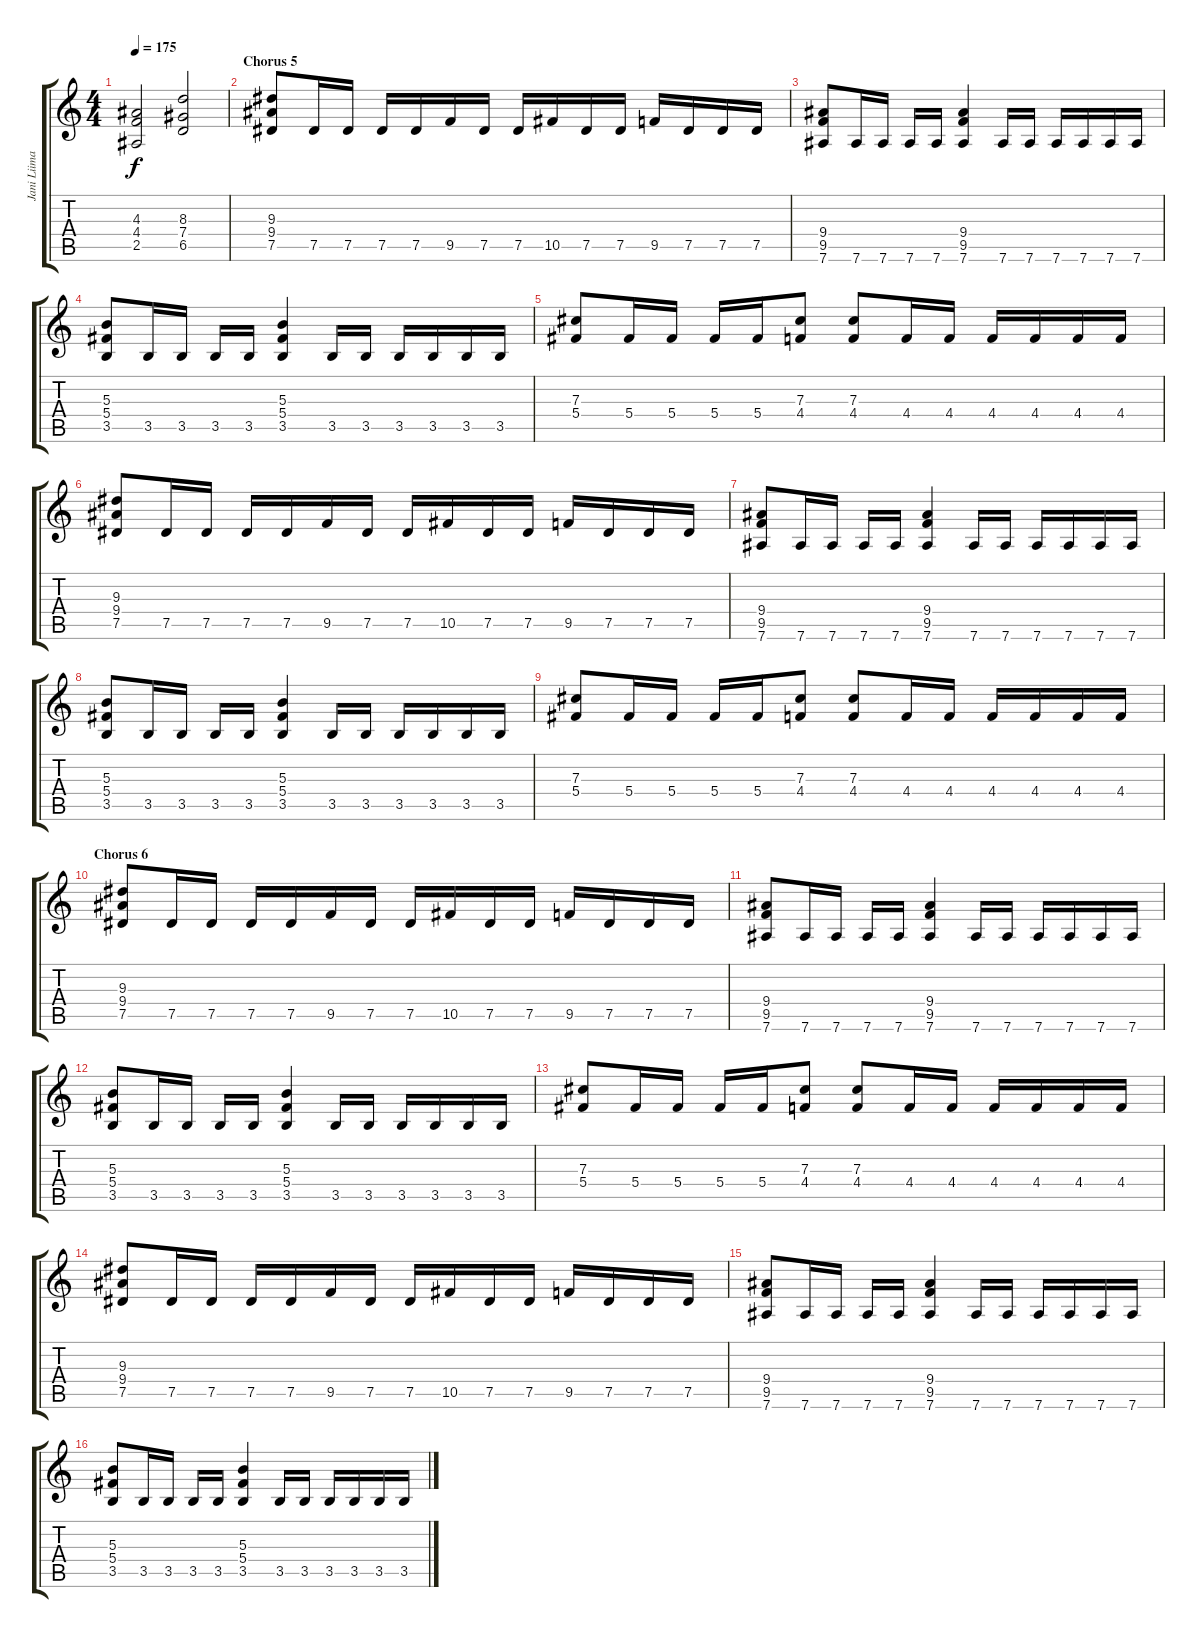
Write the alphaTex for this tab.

\track ("Jani Liimatainen 2" "Jani Liima") {instrument distortionguitar}
\staff {score tabs}
\tuning (Eb4 Bb3 Gb3 Db3 Ab2 Eb2) {hide}
\ts (4 4)
\tempo 175
\clef g2
\ks c
(4.3 4.4 2.5).2{dy f} (8.3 7.4 6.5).2 |
\section ("" "Chorus 5")
(9.3 9.4 7.5).8{volume 14} 7.5.16 7.5.16 7.5.16 7.5.16 9.5.16 7.5.16 7.5.16 10.5.16 7.5.16 7.5.16 9.5.16 7.5.16 7.5.16 7.5.16 |
(9.4 9.5 7.6).8 7.6.16 7.6.16 7.6.16 7.6.16 (9.4 9.5 7.6).4 7.6.16 7.6.16 7.6.16 7.6.16 7.6.16 7.6.16 |
(5.3 5.4 3.5).8 3.5.16 3.5.16 3.5.16 3.5.16 (5.3 5.4 3.5).4 3.5.16 3.5.16 3.5.16 3.5.16 3.5.16 3.5.16 |
(7.3 5.4).8 5.4.16 5.4.16 5.4.16 5.4.16 (7.3 4.4).8 (7.3 4.4).8 4.4.16 4.4.16 4.4.16 4.4.16 4.4.16 4.4.16 |
(9.3 9.4 7.5).8 7.5.16 7.5.16 7.5.16 7.5.16 9.5.16 7.5.16 7.5.16 10.5.16 7.5.16 7.5.16 9.5.16 7.5.16 7.5.16 7.5.16 |
(9.4 9.5 7.6).8 7.6.16 7.6.16 7.6.16 7.6.16 (9.4 9.5 7.6).4 7.6.16 7.6.16 7.6.16 7.6.16 7.6.16 7.6.16 |
(5.3 5.4 3.5).8 3.5.16 3.5.16 3.5.16 3.5.16 (5.3 5.4 3.5).4 3.5.16 3.5.16 3.5.16 3.5.16 3.5.16 3.5.16 |
(7.3 5.4).8 5.4.16 5.4.16 5.4.16 5.4.16 (7.3 4.4).8 (7.3 4.4).8 4.4.16 4.4.16 4.4.16 4.4.16 4.4.16 4.4.16 |
\section ("" "Chorus 6")
(9.3 9.4 7.5).8 7.5.16 7.5.16 7.5.16 7.5.16 9.5.16 7.5.16 7.5.16 10.5.16 7.5.16 7.5.16 9.5.16 7.5.16 7.5.16 7.5.16 |
(9.4 9.5 7.6).8 7.6.16 7.6.16 7.6.16 7.6.16 (9.4 9.5 7.6).4 7.6.16 7.6.16 7.6.16 7.6.16 7.6.16 7.6.16 |
(5.3 5.4 3.5).8 3.5.16 3.5.16 3.5.16 3.5.16 (5.3 5.4 3.5).4 3.5.16 3.5.16 3.5.16 3.5.16 3.5.16 3.5.16 |
(7.3 5.4).8 5.4.16 5.4.16 5.4.16 5.4.16 (7.3 4.4).8 (7.3 4.4).8 4.4.16 4.4.16 4.4.16 4.4.16 4.4.16 4.4.16 |
(9.3 9.4 7.5).8 7.5.16 7.5.16 7.5.16 7.5.16 9.5.16 7.5.16 7.5.16 10.5.16 7.5.16 7.5.16 9.5.16 7.5.16 7.5.16 7.5.16 |
(9.4 9.5 7.6).8 7.6.16 7.6.16 7.6.16 7.6.16 (9.4 9.5 7.6).4 7.6.16 7.6.16 7.6.16 7.6.16 7.6.16 7.6.16 |
(5.3 5.4 3.5).8 3.5.16 3.5.16 3.5.16 3.5.16 (5.3 5.4 3.5).4 3.5.16 3.5.16 3.5.16 3.5.16 3.5.16 3.5.16
